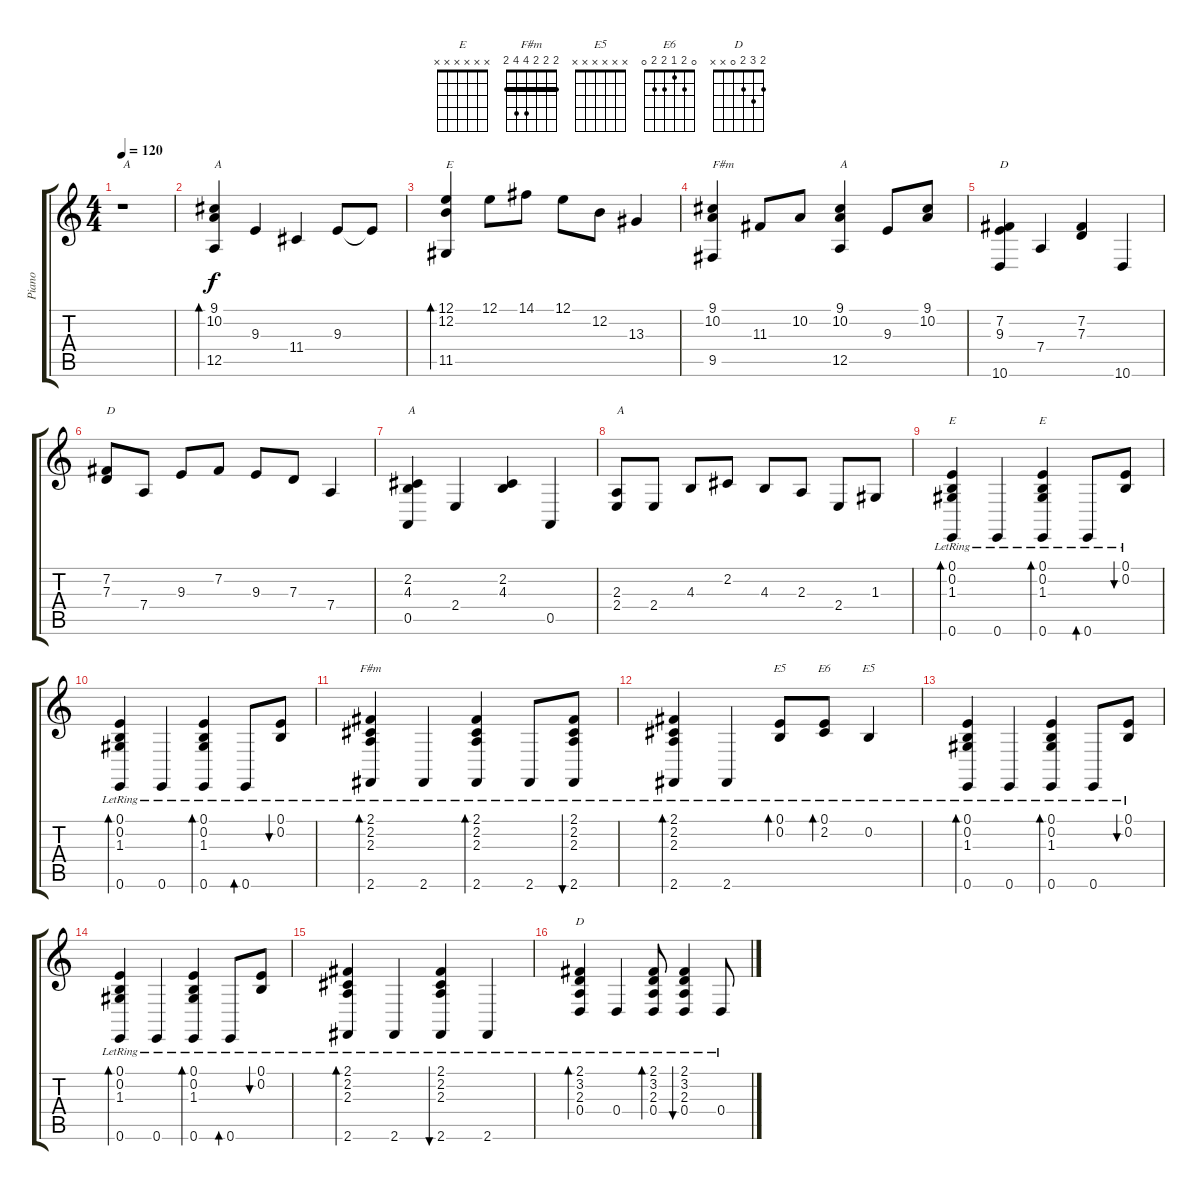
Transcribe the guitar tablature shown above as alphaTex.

\track ("Piano" "Piano") {instrument acousticgrandpiano}
\staff {score tabs}
\tuning (E4 B3 G3 D3 A2 E2) {hide}
\chord ("E" 0 0 1 2 2 0)
\chord ("E" x x x x x x)
\chord ("F#m" 2 2 2 4 4 2) {barre 2}
\chord ("E5" x x x 2 2 0)
\chord ("E6" 0 2 1 2 2 0)
\chord ("E5" x x x x x x)
\chord ("D" 2 3 2 0 x x)
\ts (4 4)
\tempo 120
\clef g2
\ks c
r.1{txt "A" dy f instrument acousticgrandpiano} |
(9.1 10.2 12.5).4{bd 240 txt "A"} 9.3.4 11.4.4 9.3.8 9.3{t}.8 |
(12.1 12.2 11.5).4{bd 240 txt "E"} 12.1.8 14.1.8 12.1.8 12.2.8 13.3.4 |
(9.1 10.2 9.5).4{txt "F#m"} 11.3.8 10.2.8 (9.1 10.2 12.5).4{txt "A"} 9.3.8 (9.1 10.2).8 |
(7.2 9.3 10.6).4{txt "D"} 7.4.4 (7.2 7.3).4 10.6.4 |
(7.2 7.3).8{txt "D"} 7.4.8 9.3.8 7.2.8 9.3.8 7.3.8 7.4.4 |
(2.2 4.3 0.5).4{txt "A"} 2.4.4 (2.2 4.3).4 0.5.4 |
(2.3 2.4).8{txt "A"} 2.4.8 4.3.8 2.2.8 4.3.8 2.3.8 2.4.8 1.3.8 |
(0.1{lr} 0.2{lr} 1.3{lr} 0.6{lr}).4{bd 60 ch "E"} 0.6{lr}.4 (0.1{lr} 0.2{lr} 1.3{lr} 0.6{lr}).4{bd 60 ch "E"} 0.6{lr}.8{bd 60} (0.1{lr} 0.2{lr}).8{bu 60} |
(0.1{lr} 0.2{lr} 1.3{lr} 0.6{lr}).4{bd 60} 0.6{lr}.4 (0.1{lr} 0.2{lr} 1.3{lr} 0.6{lr}).4{bd 60} 0.6{lr}.8{bd 60} (0.1{lr} 0.2{lr}).8{bu 60} |
(2.1{lr} 2.2{lr} 2.3{lr} 2.6{lr}).4{bd 60 ch "F#m"} 2.6{lr}.4 (2.1{lr} 2.2{lr} 2.3{lr} 2.6{lr}).4{bd 60} 2.6{lr}.8 (2.1{lr} 2.2{lr} 2.3{lr} 2.6{lr}).8{bu 60} |
(2.1{lr} 2.2{lr} 2.3{lr} 2.6{lr}).4{bd 60} 2.6{lr}.4 (0.1{lr} 0.2{lr}).8{bd 60 ch "E5"} (0.1{lr} 2.2{lr}).8{bd 60 ch "E6"} 0.2{lr}.4{ch "E5"} |
(0.1{lr} 0.2{lr} 1.3{lr} 0.6{lr}).4{bd 60} 0.6{lr}.4 (0.1{lr} 0.2{lr} 1.3{lr} 0.6{lr}).4{bd 60} 0.6{lr}.8 (0.1{lr} 0.2{lr}).8{bu 60} |
(0.1{lr} 0.2{lr} 1.3{lr} 0.6{lr}).4{bd 60} 0.6{lr}.4 (0.1{lr} 0.2{lr} 1.3{lr} 0.6{lr}).4{bd 60} 0.6{lr}.8{bd 60} (0.1{lr} 0.2{lr}).8{bu 60} |
(2.1{lr} 2.2{lr} 2.3{lr} 2.6{lr}).4{bd 60} 2.6{lr}.4 (2.1{lr} 2.2{lr} 2.3{lr} 2.6{lr}).4{bu 60} 2.6{lr}.4 |
(2.1{lr} 3.2{lr} 2.3{lr} 0.4{lr}).4{bd 60 ch "D"} 0.4{lr}.4 (2.1{lr} 3.2{lr} 2.3{lr} 0.4{lr}).8{bd 60} (2.1{lr} 3.2{lr} 2.3{lr} 0.4{lr}).4{bu 60} 0.4{lr}.8
